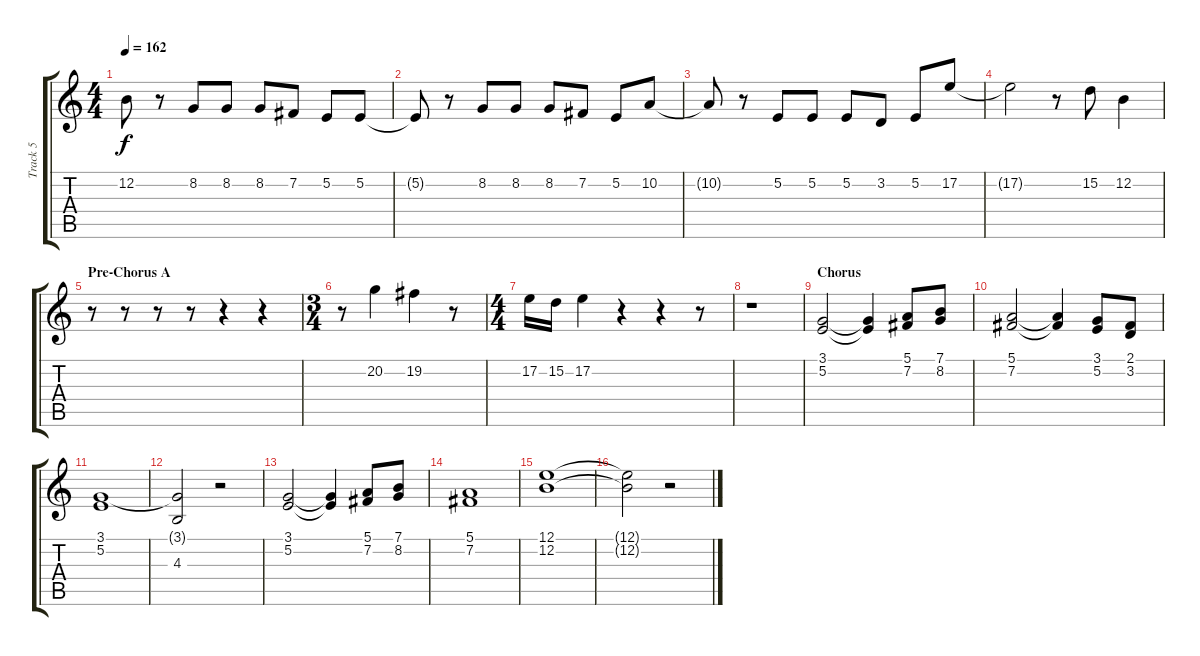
\track ("Track 5" "Track 5") {instrument trumpet}
\staff {score tabs}
\tuning (E4 B3 G3 D3 A2 E2) {hide}
\ts (4 4)
\tempo 162
\clef g2
\ks c
12.2{t}.8{dy f} r.8 8.2.8 8.2.8 8.2.8 7.2.8 5.2.8 5.2.8 |
5.2{t}.8 r.8 8.2.8 8.2.8 8.2.8 7.2.8 5.2.8 10.2.8 |
10.2{t}.8 r.8 5.2.8 5.2.8 5.2.8 3.2.8 5.2.8 17.2.8 |
17.2{t}.2 r.8 15.2.8 12.2.4 |
\section ("" "Pre-Chorus A")
r.8 r.8 r.8 r.8 r.4 r.4 |
\ts (3 4)
r.8 20.2.4 19.2.4 r.8 |
\ts (4 4)
17.2.16 15.2.16 17.2.4 r.4 r.4 r.8 |
r.1 |
\section ("" "Chorus")
(3.1 5.2).2 (3.1{t} 5.2{t}).4 (5.1 7.2).8 (7.1 8.2).8 |
(5.1 7.2).2 (5.1{t} 7.2{t}).4 (3.1 5.2).8 (2.1 3.2).8 |
(3.1 5.2).1 |
(3.1{t} 4.3).2 r.2 |
(3.1 5.2).2 (3.1{t} 5.2{t}).4 (5.1 7.2).8 (7.1 8.2).8 |
(5.1 7.2).1 |
(12.1 12.2).1 |
(12.1{t} 12.2{t}).2 r.2
